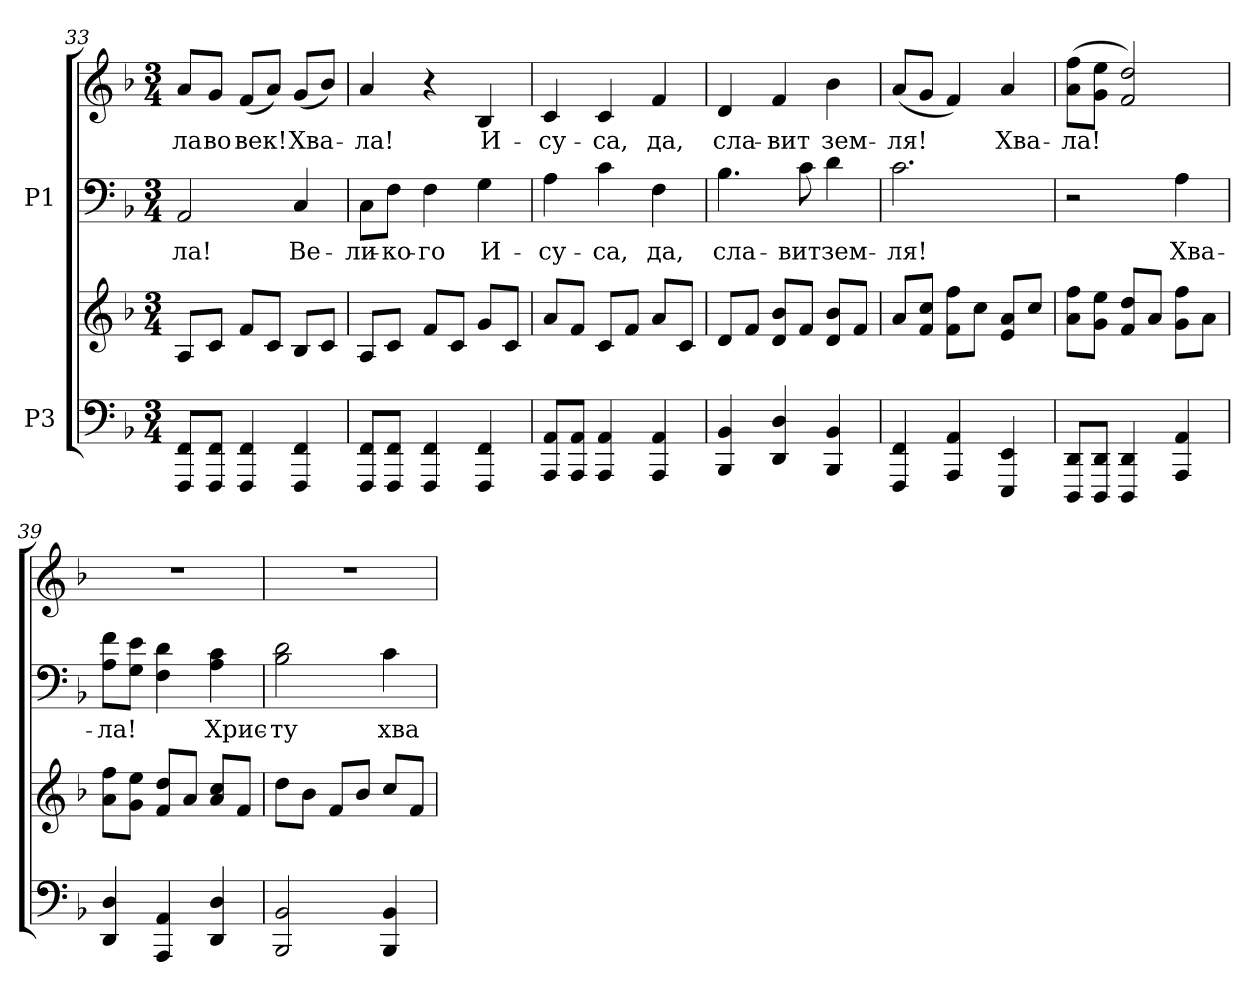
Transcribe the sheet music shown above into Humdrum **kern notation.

**kern	**kern	**kern	**text	**kern	**text
*part2	*part2	*part1	*part1	*part1	*part1
*staff4	*staff3	*staff2	*staff2	*staff1	*staff1
*I"P3	*	*I"P1	*	*	*
*clefF4	*clefG2	*clefF4	*	*clefG2	*
*k[b-]	*k[b-]	*k[b-]	*	*k[b-]	*
*F:	*F:	*F:	*	*F:	*
*M3/4	*M3/4	*M3/4	*	*M3/4	*
=33	=33	=33	=33	=33	=33
!	!	!	!LO:LY:a:color=#000000	!	!
!	!	!	!	!	!LO:LY:b:color=#000000
8FFFi/ 8FFiL	8Ai/L	2AAi/	-ла!	8ai/L	-ла
!	!	!	!	!	!LO:LY:b:color=#000000
8FFFi/ 8FFiJ	8ci/J	.	.	8gi/J	во
!	!	!	!	!	!LO:LY:b:color=#000000
4FFFi/ 4FFi	8fi/L	.	.	(8fi/L	век!
.	8ci/J	.	.	8ai/J)	.
!	!	!	!LO:LY:a:color=#000000	!	!
!	!	!	!	!	!LO:LY:b:color=#000000
4FFFi/ 4FFi	8B-i/L	4Ci/	Ве-	(8gi/L	Хва-
.	8ci/J	.	.	8b-i/J)	.
=34	=34	=34	=34	=34	=34
!	!	!	!LO:LY:a:color=#000000	!	!
!	!	!	!	!	!LO:LY:b:color=#000000
8FFFi/ 8FFiL	8Ai/L	8Ci\L	-ли-	4ai/	-ла!
!	!	!	!LO:LY:a:color=#000000	!	!
8FFFi/ 8FFiJ	8ci/J	8Fi\J	-ко-	.	.
!	!	!	!LO:LY:a:color=#000000	!	!
4FFFi/ 4FFi	8fi/L	4Fi\	-го	4r	.
.	8ci/J	.	.	.	.
!	!	!	!LO:LY:a:color=#000000	!	!
!	!	!	!	!	!LO:LY:b:color=#000000
4FFFi/ 4FFi	8gi/L	4Gi\	И-	4B-i/	И-
.	8ci/J	.	.	.	.
=35	=35	=35	=35	=35	=35
!	!	!	!LO:LY:a:color=#000000	!	!
!	!	!	!	!	!LO:LY:b:color=#000000
8AAAi/ 8AAiL	8ai/L	4Ai\	-су-	4ci/	-су-
8AAAi/ 8AAiJ	8fi/J	.	.	.	.
!	!	!	!LO:LY:a:color=#000000	!	!
!	!	!	!	!	!LO:LY:b:color=#000000
4AAAi/ 4AAi	8ci/L	4ci\	-са,	4ci/	-са,
.	8fi/J	.	.	.	.
!	!	!	!LO:LY:a:color=#000000	!	!
!	!	!	!	!	!LO:LY:b:color=#000000
4AAAi/ 4AAi	8ai/L	4Fi\	да,	4fi/	да,
.	8ci/J	.	.	.	.
!!LO:LB:g=z
=36	=36	=36	=36	=36	=36
!	!	!	!LO:LY:a:color=#000000	!	!
!	!	!	!	!	!LO:LY:b:color=#000000
4BBB-i/ 4BB-i	8di/L	4.B-i\	сла-	4di/	сла-
.	8fi/J	.	.	.	.
!	!	!	!	!	!LO:LY:b:color=#000000
4DDi/ 4Di	8di/ 8b-iL	.	.	4fi/	-вит
!	!	!	!LO:LY:a:color=#000000	!	!
.	8fi/J	8ci\	-вит	.	.
!	!	!	!LO:LY:a:color=#000000	!	!
!	!	!	!	!	!LO:LY:b:color=#000000
4BBB-i/ 4BB-i	8di/ 8b-iL	4di\	зем-	4b-i\	зем-
.	8fi/J	.	.	.	.
=37	=37	=37	=37	=37	=37
!	!	!	!LO:LY:a:color=#000000	!	!
!	!	!	!	!	!LO:LY:b:color=#000000
4FFFi/ 4FFi	8ai/L	2.ci\	-ля!	(8ai/L	-ля!
.	8fi/ 8cciJ	.	.	8gi/J	.
4AAAi/ 4AAi	8fi\ 8ffiL	.	.	4fi/)	.
.	8cci\J	.	.	.	.
!	!	!	!	!	!LO:LY:b:color=#000000
4EEEi/ 4EEi	8ei/ 8aiL	.	.	4ai/	Хва-
.	8cci/J	.	.	.	.
=38	=38	=38	=38	=38	=38
!	!	!	!	!	!LO:LY:b:color=#000000
8DDDi/ 8DDiL	8ai\ 8ffiL	2r	.	(8ai\ 8ffiL	-ла!
8DDDi/ 8DDiJ	8gi\ 8eeiJ	.	.	8gi\ 8eeiJ	.
4DDDi/ 4DDi	8fi/ 8ddiL	.	.	2fi/ 2ddi)	.
.	8ai/J	.	.	.	.
!	!	!	!LO:LY:a:color=#000000	!	!
4AAAi/ 4AAi	8gi\ 8ffiL	4Ai\	Хва-	.	.
.	8ai\J	.	.	.	.
=39	=39	=39	=39	=39	=39
!	!	!	!LO:LY:a:color=#000000	!LO:N:vis=1	!
4DDi/ 4Di	8ai\ 8ffiL	8Ai\ 8fiL	-ла!	2.r	.
.	8gi\ 8eeiJ	8Gi\ 8eiJ	.	.	.
4AAAi/ 4AAi	8fi/ 8ddiL	4Fi\ 4di	.	.	.
.	8ai/J	.	.	.	.
!	!	!	!LO:LY:a:color=#000000	!	!
4DDi/ 4Di	8ai/ 8cciL	4Ai\ 4ci	Хрис-	.	.
.	8fi/J	.	.	.	.
=40	=40	=40	=40	=40	=40
!	!	!	!LO:LY:a:color=#000000	!LO:N:vis=1	!
2BBB-i/ 2BB-i	8ddi\L	2B-i\ 2di	-ту	2.r	.
.	8b-i\J	.	.	.	.
.	8fi/L	.	.	.	.
.	8b-i/J	.	.	.	.
!	!	!	!LO:LY:a:color=#000000	!	!
4BBB-i/ 4BB-i	8cci/L	4ci\	хва-	.	.
.	8fi/J	.	.	.	.
=	=	=	=	=	=
*-	*-	*-	*-	*-	*-
